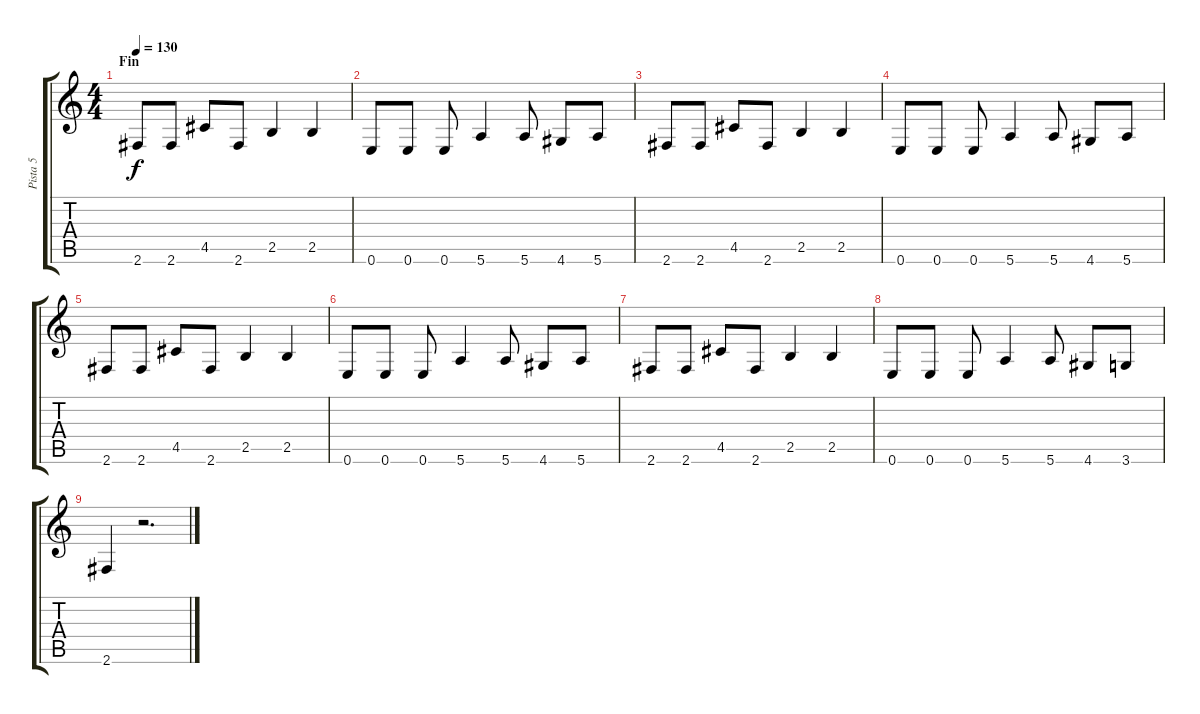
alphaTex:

\track ("Pista 5" "Pista 5") {instrument overdrivenguitar}
\staff {score tabs}
\tuning (E4 B3 G3 D3 A2 E2) {hide}
\ts (4 4)
\section ("" "Fin")
\tempo 130
\clef g2
\ks c
2.6.8{dy f} 2.6.8 4.5.8 2.6.8 2.5.4 2.5.4 |
0.6.8 0.6.8 0.6.8 5.6.4 5.6.8 4.6.8 5.6.8 |
2.6.8 2.6.8 4.5.8 2.6.8 2.5.4 2.5.4 |
0.6.8 0.6.8 0.6.8 5.6.4 5.6.8 4.6.8 5.6.8 |
2.6.8 2.6.8 4.5.8 2.6.8 2.5.4 2.5.4 |
0.6.8 0.6.8 0.6.8 5.6.4 5.6.8 4.6.8 5.6.8 |
2.6.8 2.6.8 4.5.8 2.6.8 2.5.4 2.5.4 |
0.6.8 0.6.8 0.6.8 5.6.4 5.6.8 4.6.8 3.6.8 |
2.6.4 r.2{d}
